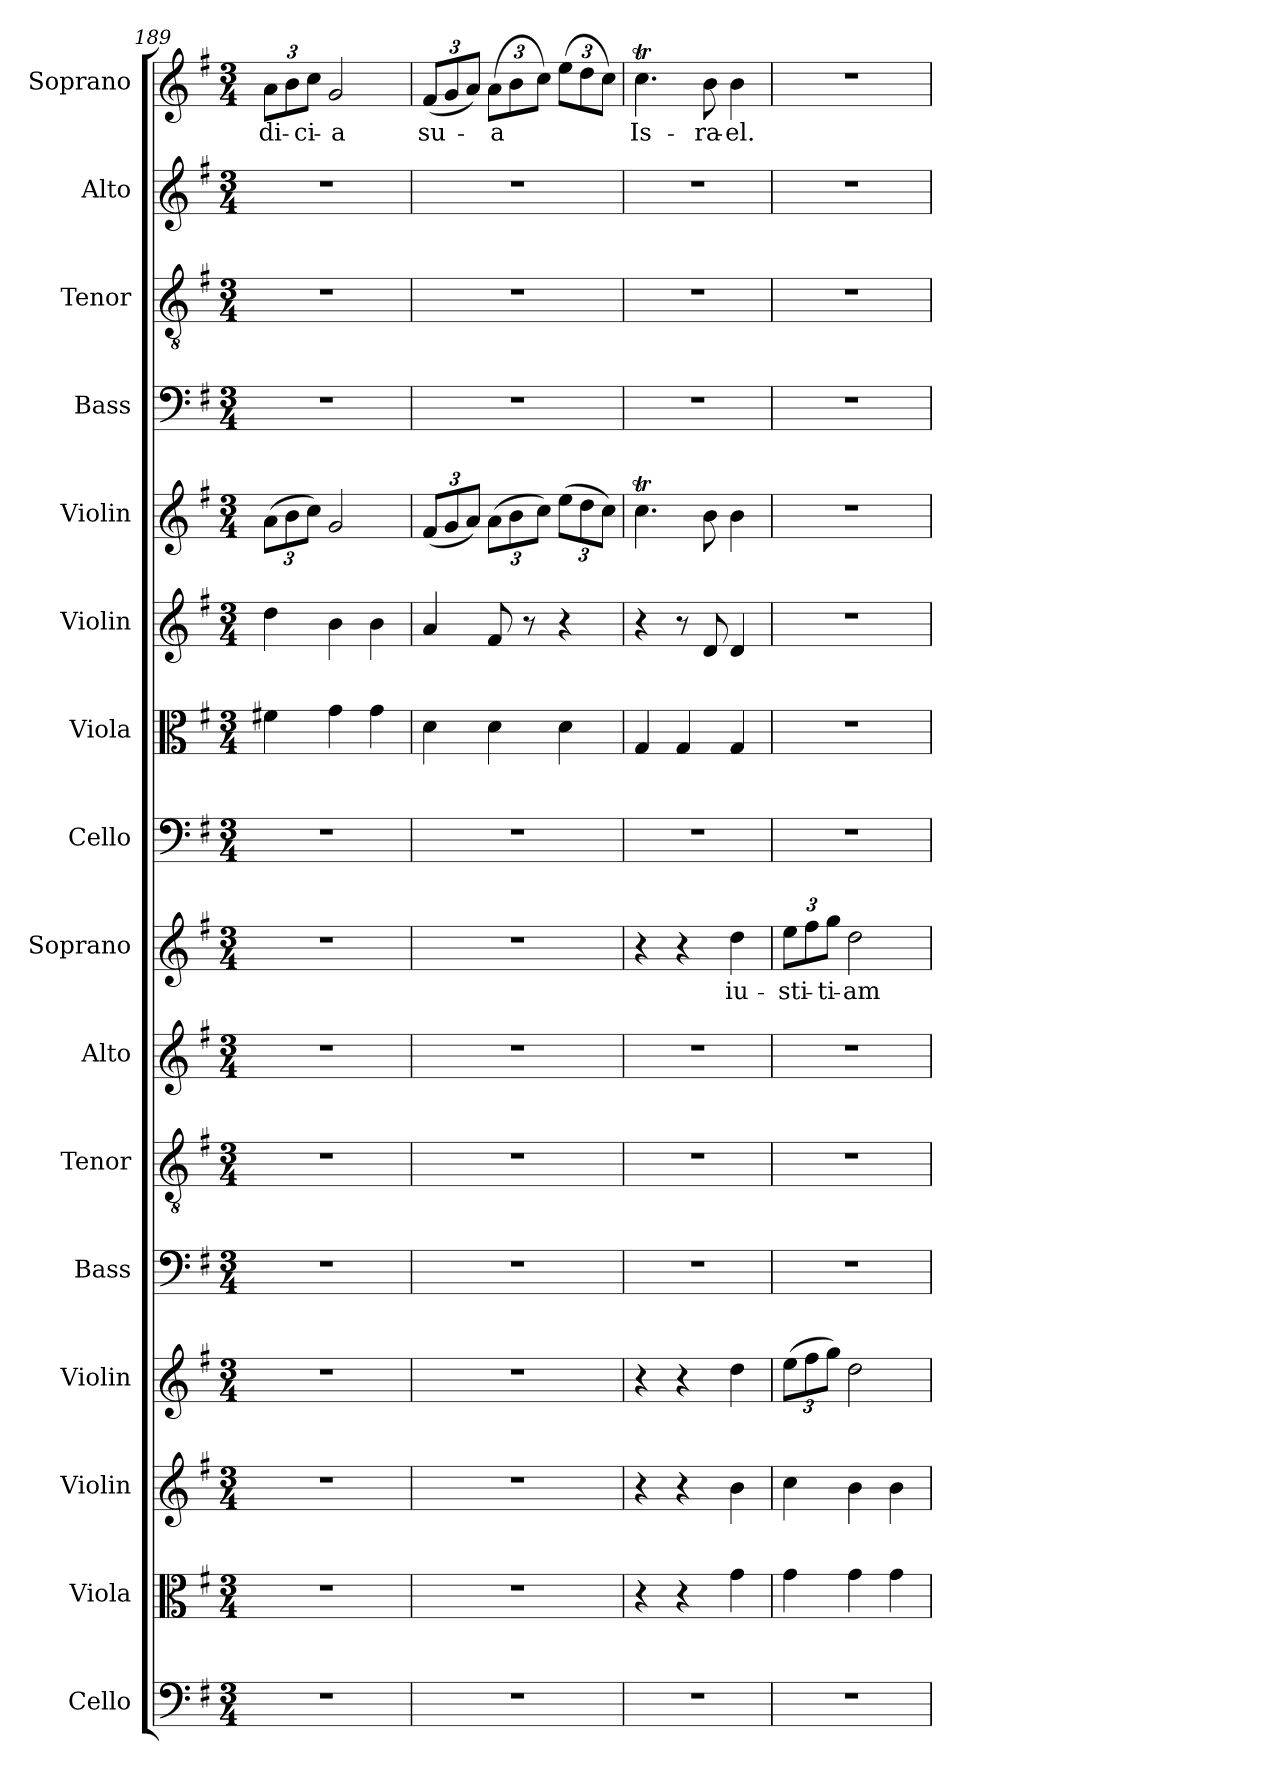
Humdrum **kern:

**kern	**kern	**kern	**kern	**kern	**kern	**kern	**kern	**text	**kern	**kern	**kern	**kern	**kern	**kern	**kern	**kern	**text
*part16	*part15	*part14	*part13	*part12	*part11	*part10	*part9	*part9	*part8	*part7	*part6	*part5	*part4	*part3	*part2	*part1	*part1
*staff16	*staff15	*staff14	*staff13	*staff12	*staff11	*staff10	*staff9	*staff9	*staff8	*staff7	*staff6	*staff5	*staff4	*staff3	*staff2	*staff1	*staff1
*I"Cello	*I"Viola	*I"Violin	*I"Violin	*I"Bass	*I"Tenor	*I"Alto	*I"Soprano	*	*I"Cello	*I"Viola	*I"Violin	*I"Violin	*I"Bass	*I"Tenor	*I"Alto	*I"Soprano	*
*	*I'Vla.	*I'Vln.	*I'Vln.	*I'B	*I'T	*I'A	*I'S	*	*	*I'Vla.	*I'Vln.	*I'Vln.	*I'B	*I'T	*I'A	*I'S	*
*clefF4	*clefC3	*clefG2	*clefG2	*clefF4	*clefGv2	*clefG2	*clefG2	*	*clefF4	*clefC3	*clefG2	*clefG2	*clefF4	*clefGv2	*clefG2	*clefG2	*
*k[f#]	*k[f#]	*k[f#]	*k[f#]	*k[f#]	*k[f#]	*k[f#]	*k[f#]	*	*k[f#]	*k[f#]	*k[f#]	*k[f#]	*k[f#]	*k[f#]	*k[f#]	*k[f#]	*
*e:	*e:	*e:	*e:	*e:	*e:	*e:	*e:	*	*e:	*e:	*e:	*e:	*e:	*e:	*e:	*e:	*
*M3/4	*M3/4	*M3/4	*M3/4	*M3/4	*M3/4	*M3/4	*M3/4	*	*M3/4	*M3/4	*M3/4	*M3/4	*M3/4	*M3/4	*M3/4	*M3/4	*
=189	=189	=189	=189	=189	=189	=189	=189	=189	=189	=189	=189	=189	=189	=189	=189	=189	=189
!	!	!	!	!	!	!	!	!	!	!	!	!	!	!	!	!	!LO:LY:b
2.r	2.r	2.r	2.r	2.r	2.r	2.r	2.r	.	2.r	4f#X\	4dd\	(>12a\L	2.r	2.r	2.r	12a\L	-di-
.	.	.	.	.	.	.	.	.	.	.	.	12b\	.	.	.	12b\	.
!	!	!	!	!	!	!	!	!	!	!	!	!	!	!	!	!	!LO:LY:b
.	.	.	.	.	.	.	.	.	.	.	.	12cc\J)	.	.	.	12cc\J	-ci-
!	!	!	!	!	!	!	!	!	!	!	!	!	!	!	!	!	!LO:LY:b
.	.	.	.	.	.	.	.	.	.	4g\	4b\	2g/	.	.	.	2g/	-a
.	.	.	.	.	.	.	.	.	.	4g\	4b\	.	.	.	.	.	.
=190	=190	=190	=190	=190	=190	=190	=190	=190	=190	=190	=190	=190	=190	=190	=190	=190	=190
!	!	!	!	!	!	!	!	!	!	!	!	!	!	!	!	!	!LO:LY:b
2.r	2.r	2.r	2.r	2.r	2.r	2.r	2.r	.	2.r	4d\	4a/	(<12f#/L	2.r	2.r	2.r	(<12f#/L	su-
.	.	.	.	.	.	.	.	.	.	.	.	12g/	.	.	.	12g/	.
.	.	.	.	.	.	.	.	.	.	.	.	12a/J)	.	.	.	12a/J)	.
!	!	!	!	!	!	!	!	!	!	!	!	!	!	!	!	!	!LO:LY:b
.	.	.	.	.	.	.	.	.	.	4d\	8f#/	(>12a\L	.	.	.	(>12a\L	-a
.	.	.	.	.	.	.	.	.	.	.	.	12b\	.	.	.	12b\	.
.	.	.	.	.	.	.	.	.	.	.	8r	.	.	.	.	.	.
.	.	.	.	.	.	.	.	.	.	.	.	12cc\J)	.	.	.	12cc\J)	.
.	.	.	.	.	.	.	.	.	.	4d\	4r	(>12ee\L	.	.	.	(>12ee\L	.
.	.	.	.	.	.	.	.	.	.	.	.	12dd\	.	.	.	12dd\	.
.	.	.	.	.	.	.	.	.	.	.	.	12cc\J)	.	.	.	12cc\J)	.
=191	=191	=191	=191	=191	=191	=191	=191	=191	=191	=191	=191	=191	=191	=191	=191	=191	=191
!	!	!	!	!	!	!	!	!	!	!	!	!	!	!	!	!	!LO:LY:b
2.r	4r	4r	4r	2.r	2.r	2.r	4r	.	2.r	4G/	4r	4.ccT\	2.r	2.r	2.r	4.ccT\	Is-
.	4r	4r	4r	.	.	.	4r	.	.	4G/	8r	.	.	.	.	.	.
!	!	!	!	!	!	!	!	!	!	!	!	!	!	!	!	!	!LO:LY:b
.	.	.	.	.	.	.	.	.	.	.	8d/	8b\	.	.	.	8b\	-ra-
!	!	!	!	!	!	!	!	!LO:LY:b	!	!	!	!	!	!	!	!	!
!	!	!	!	!	!	!	!	!	!	!	!	!	!	!	!	!	!LO:LY:b
.	4g\	4b\	4dd\	.	.	.	4dd\	iu-	.	4G/	4d/	4b\	.	.	.	4b\	-el.
=192	=192	=192	=192	=192	=192	=192	=192	=192	=192	=192	=192	=192	=192	=192	=192	=192	=192
!	!	!	!	!	!	!	!	!LO:LY:b	!	!	!	!	!	!	!	!	!
2.r	4g\	4cc\	(>12ee\L	2.r	2.r	2.r	12ee\L	-sti-	2.r	2.r	2.r	2.r	2.r	2.r	2.r	2.r	.
.	.	.	12ff#\	.	.	.	12ff#\	.	.	.	.	.	.	.	.	.	.
!	!	!	!	!	!	!	!	!LO:LY:b	!	!	!	!	!	!	!	!	!
.	.	.	12gg\J)	.	.	.	12gg\J	-ti-	.	.	.	.	.	.	.	.	.
!	!	!	!	!	!	!	!	!LO:LY:b	!	!	!	!	!	!	!	!	!
.	4g\	4b\	2dd\	.	.	.	2dd\	-am	.	.	.	.	.	.	.	.	.
.	4g\	4b\	.	.	.	.	.	.	.	.	.	.	.	.	.	.	.
=	=	=	=	=	=	=	=	=	=	=	=	=	=	=	=	=	=
*-	*-	*-	*-	*-	*-	*-	*-	*-	*-	*-	*-	*-	*-	*-	*-	*-	*-
